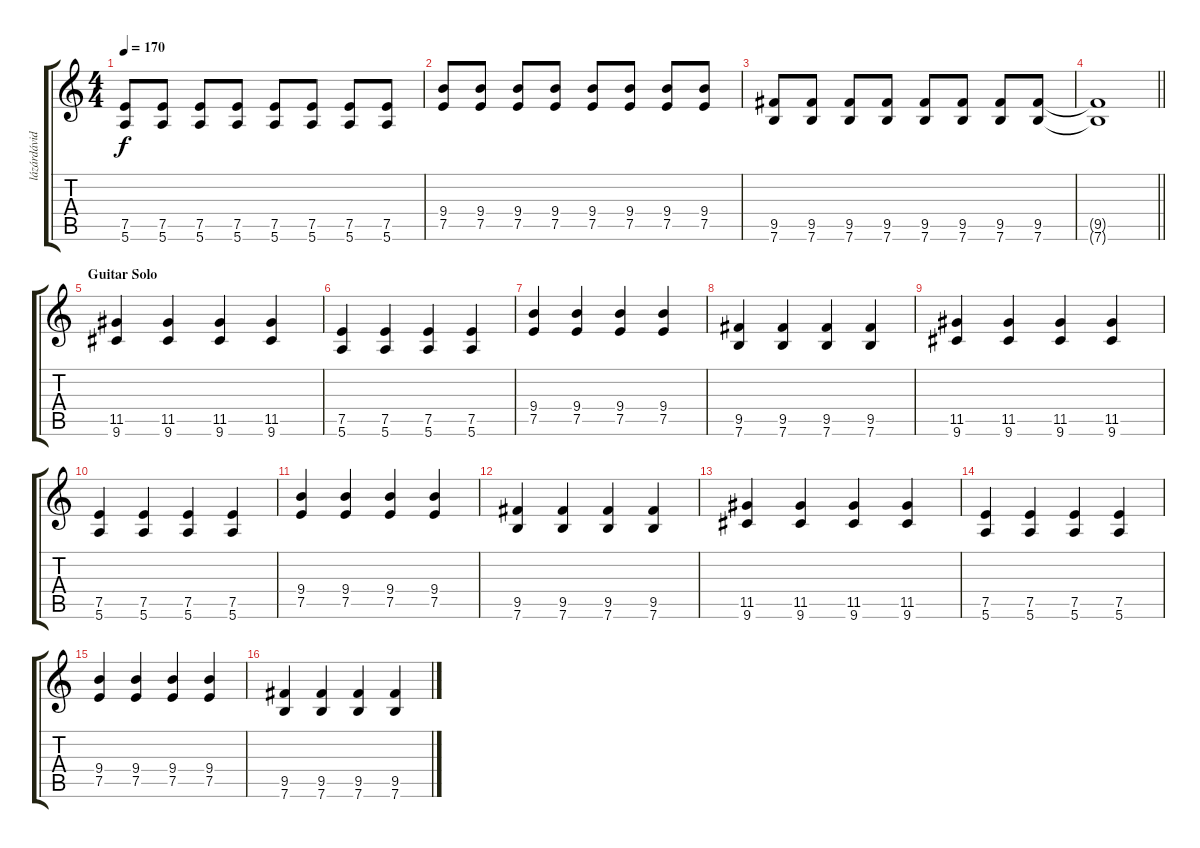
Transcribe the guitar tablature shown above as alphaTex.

\track ("lázárdávid - Gitár 1" "lázárdávid") {instrument distortionguitar}
\staff {score tabs}
\tuning (E4 B3 G3 D3 A2 E2) {hide}
\ts (4 4)
\tempo 170
\clef g2
\ks c
(7.5 5.6).8{dy f} (7.5 5.6).8 (7.5 5.6).8 (7.5 5.6).8 (7.5 5.6).8 (7.5 5.6).8 (7.5 5.6).8 (7.5 5.6).8 |
(9.4 7.5).8 (9.4 7.5).8 (9.4 7.5).8 (9.4 7.5).8 (9.4 7.5).8 (9.4 7.5).8 (9.4 7.5).8 (9.4 7.5).8 |
(9.5 7.6).8 (9.5 7.6).8 (9.5 7.6).8 (9.5 7.6).8 (9.5 7.6).8 (9.5 7.6).8 (9.5 7.6).8 (9.5 7.6).8 |
\barLineRight lightlight
(9.5{t} 7.6{t}).1 |
\section ("" "Guitar Solo")
(11.5 9.6).4 (11.5 9.6).4 (11.5 9.6).4 (11.5 9.6).4 |
(7.5 5.6).4 (7.5 5.6).4 (7.5 5.6).4 (7.5 5.6).4 |
(9.4 7.5).4 (9.4 7.5).4 (9.4 7.5).4 (9.4 7.5).4 |
(9.5 7.6).4 (9.5 7.6).4 (9.5 7.6).4 (9.5 7.6).4 |
(11.5 9.6).4 (11.5 9.6).4 (11.5 9.6).4 (11.5 9.6).4 |
(7.5 5.6).4 (7.5 5.6).4 (7.5 5.6).4 (7.5 5.6).4 |
(9.4 7.5).4 (9.4 7.5).4 (9.4 7.5).4 (9.4 7.5).4 |
(9.5 7.6).4 (9.5 7.6).4 (9.5 7.6).4 (9.5 7.6).4 |
(11.5 9.6).4 (11.5 9.6).4 (11.5 9.6).4 (11.5 9.6).4 |
(7.5 5.6).4 (7.5 5.6).4 (7.5 5.6).4 (7.5 5.6).4 |
(9.4 7.5).4 (9.4 7.5).4 (9.4 7.5).4 (9.4 7.5).4 |
(9.5 7.6).4 (9.5 7.6).4 (9.5 7.6).4 (9.5 7.6).4
